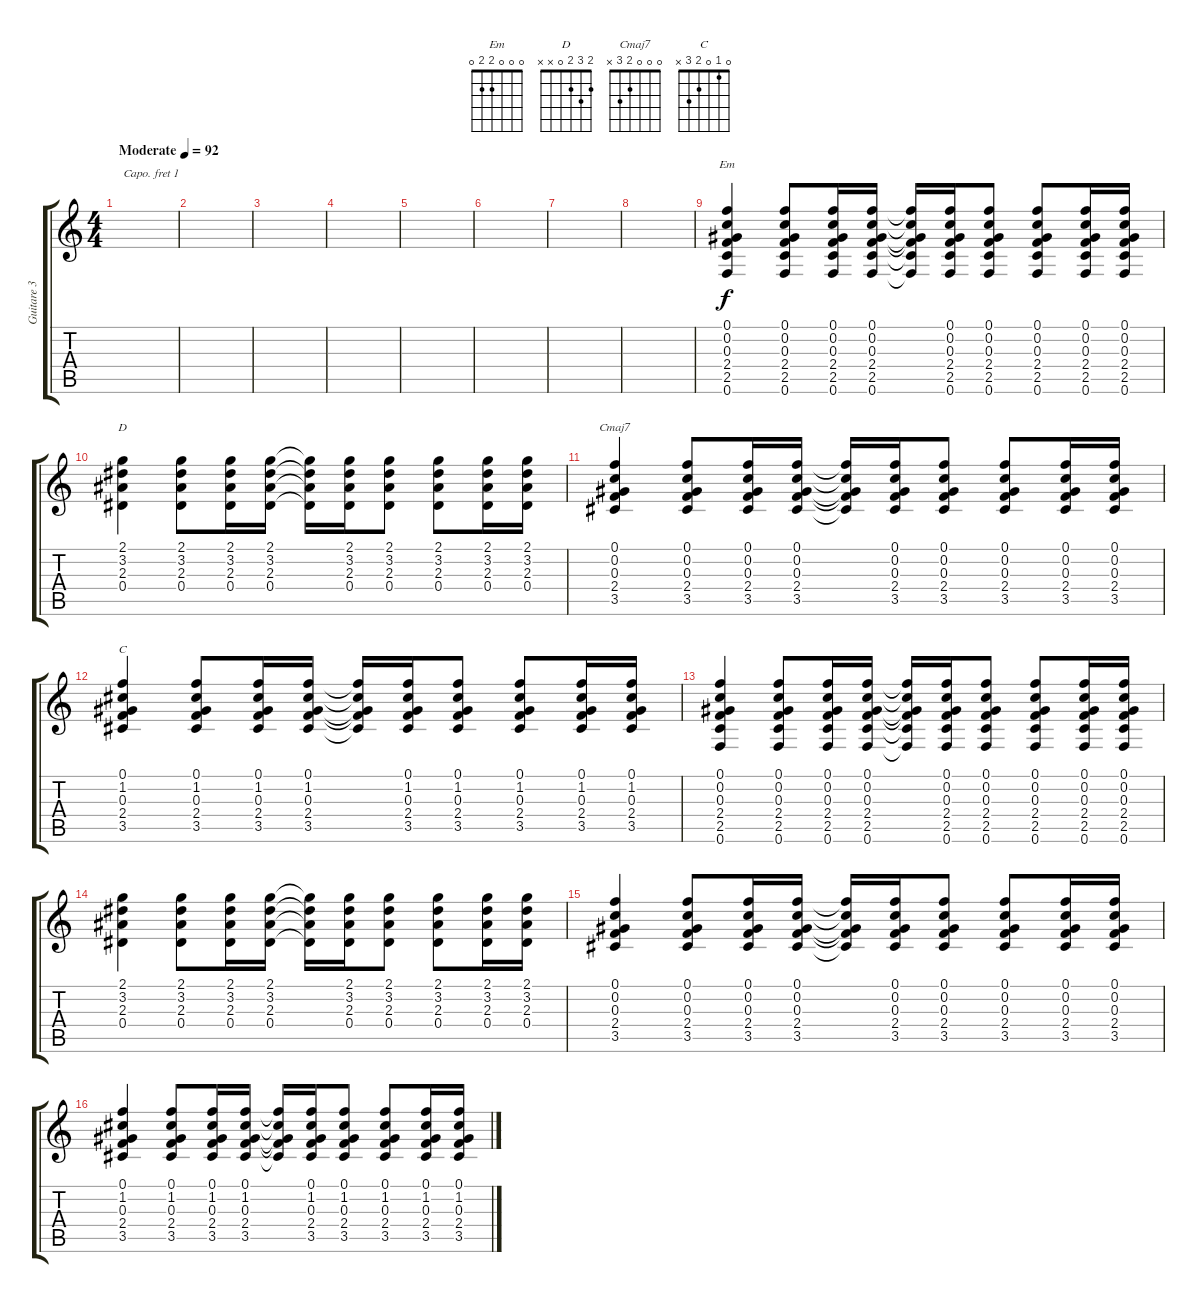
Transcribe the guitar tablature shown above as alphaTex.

\track ("Guitare 3" "Guitare 3") {instrument acousticguitarsteel}
\staff {score tabs}
\capo 1
\tuning (E4 B3 G3 D3 A2 E2) {hide}
\chord ("Em" 0 0 0 2 2 0)
\chord ("D" 2 3 2 0 x x)
\chord ("Cmaj7" 0 0 0 2 3 x)
\chord ("C" 0 1 0 2 3 x)
\ts (4 4)
\tempo (92 "Moderate")
\clef g2
\ks c
|
|
|
|
|
|
|
|
(0.1 0.2 0.3 2.4 2.5 0.6).4{ch "Em"} (0.1 0.2 0.3 2.4 2.5 0.6).8 (0.1 0.2 0.3 2.4 2.5 0.6).16 (0.1 0.2 0.3 2.4 2.5 0.6).16 (0.1{t} 0.2{t} 0.3{t} 2.4{t} 2.5{t} 0.6{t}).16 (0.1 0.2 0.3 2.4 2.5 0.6).16 (0.1 0.2 0.3 2.4 2.5 0.6).8 (0.1 0.2 0.3 2.4 2.5 0.6).8 (0.1 0.2 0.3 2.4 2.5 0.6).16 (0.1 0.2 0.3 2.4 2.5 0.6).16 |
(2.1 3.2 2.3 0.4).4{ch "D"} (2.1 3.2 2.3 0.4).8 (2.1 3.2 2.3 0.4).16 (2.1 3.2 2.3 0.4).16 (2.1{t} 3.2{t} 2.3{t} 0.4{t}).16 (2.1 3.2 2.3 0.4).16 (2.1 3.2 2.3 0.4).8 (2.1 3.2 2.3 0.4).8 (2.1 3.2 2.3 0.4).16 (2.1 3.2 2.3 0.4).16 |
(0.1 0.2 0.3 2.4 3.5).4{ch "Cmaj7"} (0.1 0.2 0.3 2.4 3.5).8 (0.1 0.2 0.3 2.4 3.5).16 (0.1 0.2 0.3 2.4 3.5).16 (0.1{t} 0.2{t} 0.3{t} 2.4{t} 3.5{t}).16 (0.1 0.2 0.3 2.4 3.5).16 (0.1 0.2 0.3 2.4 3.5).8 (0.1 0.2 0.3 2.4 3.5).8 (0.1 0.2 0.3 2.4 3.5).16 (0.1 0.2 0.3 2.4 3.5).16 |
(0.1 1.2 0.3 2.4 3.5).4{ch "C"} (0.1 1.2 0.3 2.4 3.5).8 (0.1 1.2 0.3 2.4 3.5).16 (0.1 1.2 0.3 2.4 3.5).16 (0.1{t} 1.2{t} 0.3{t} 2.4{t} 3.5{t}).16 (0.1 1.2 0.3 2.4 3.5).16 (0.1 1.2 0.3 2.4 3.5).8 (0.1 1.2 0.3 2.4 3.5).8 (0.1 1.2 0.3 2.4 3.5).16 (0.1 1.2 0.3 2.4 3.5).16 |
(0.1 0.2 0.3 2.4 2.5 0.6).4 (0.1 0.2 0.3 2.4 2.5 0.6).8 (0.1 0.2 0.3 2.4 2.5 0.6).16 (0.1 0.2 0.3 2.4 2.5 0.6).16 (0.1{t} 0.2{t} 0.3{t} 2.4{t} 2.5{t} 0.6{t}).16 (0.1 0.2 0.3 2.4 2.5 0.6).16 (0.1 0.2 0.3 2.4 2.5 0.6).8 (0.1 0.2 0.3 2.4 2.5 0.6).8 (0.1 0.2 0.3 2.4 2.5 0.6).16 (0.1 0.2 0.3 2.4 2.5 0.6).16 |
(2.1 3.2 2.3 0.4).4 (2.1 3.2 2.3 0.4).8 (2.1 3.2 2.3 0.4).16 (2.1 3.2 2.3 0.4).16 (2.1{t} 3.2{t} 2.3{t} 0.4{t}).16 (2.1 3.2 2.3 0.4).16 (2.1 3.2 2.3 0.4).8 (2.1 3.2 2.3 0.4).8 (2.1 3.2 2.3 0.4).16 (2.1 3.2 2.3 0.4).16 |
(0.1 0.2 0.3 2.4 3.5).4 (0.1 0.2 0.3 2.4 3.5).8 (0.1 0.2 0.3 2.4 3.5).16 (0.1 0.2 0.3 2.4 3.5).16 (0.1{t} 0.2{t} 0.3{t} 2.4{t} 3.5{t}).16 (0.1 0.2 0.3 2.4 3.5).16 (0.1 0.2 0.3 2.4 3.5).8 (0.1 0.2 0.3 2.4 3.5).8 (0.1 0.2 0.3 2.4 3.5).16 (0.1 0.2 0.3 2.4 3.5).16 |
(0.1 1.2 0.3 2.4 3.5).4 (0.1 1.2 0.3 2.4 3.5).8 (0.1 1.2 0.3 2.4 3.5).16 (0.1 1.2 0.3 2.4 3.5).16 (0.1{t} 1.2{t} 0.3{t} 2.4{t} 3.5{t}).16 (0.1 1.2 0.3 2.4 3.5).16 (0.1 1.2 0.3 2.4 3.5).8 (0.1 1.2 0.3 2.4 3.5).8 (0.1 1.2 0.3 2.4 3.5).16 (0.1 1.2 0.3 2.4 3.5).16
